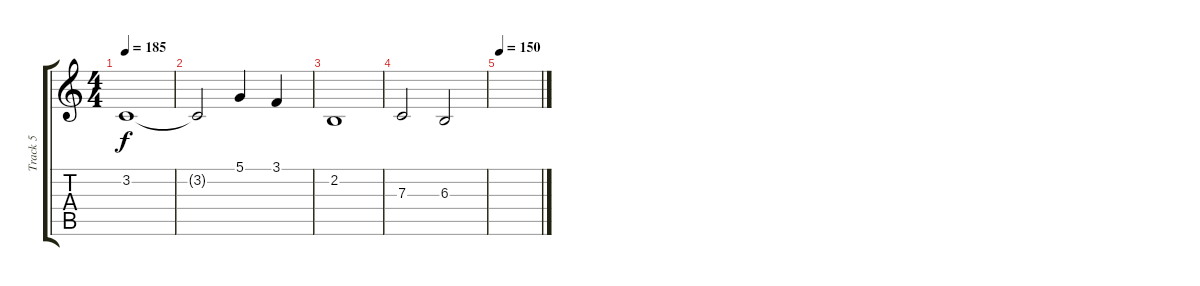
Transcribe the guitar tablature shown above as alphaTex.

\track ("Track 5" "Track 5") {instrument musicbox}
\staff {score tabs}
\tuning (D4 A3 F3 C3 G2 C2) {hide}
\ts (4 4)
\tempo 185
\clef g2
\ks c
3.2.1{dy f} |
3.2{t}.2 5.1.4 3.1.4 |
2.2.1 |
7.3.2 6.3.2 |
\tempo 150
